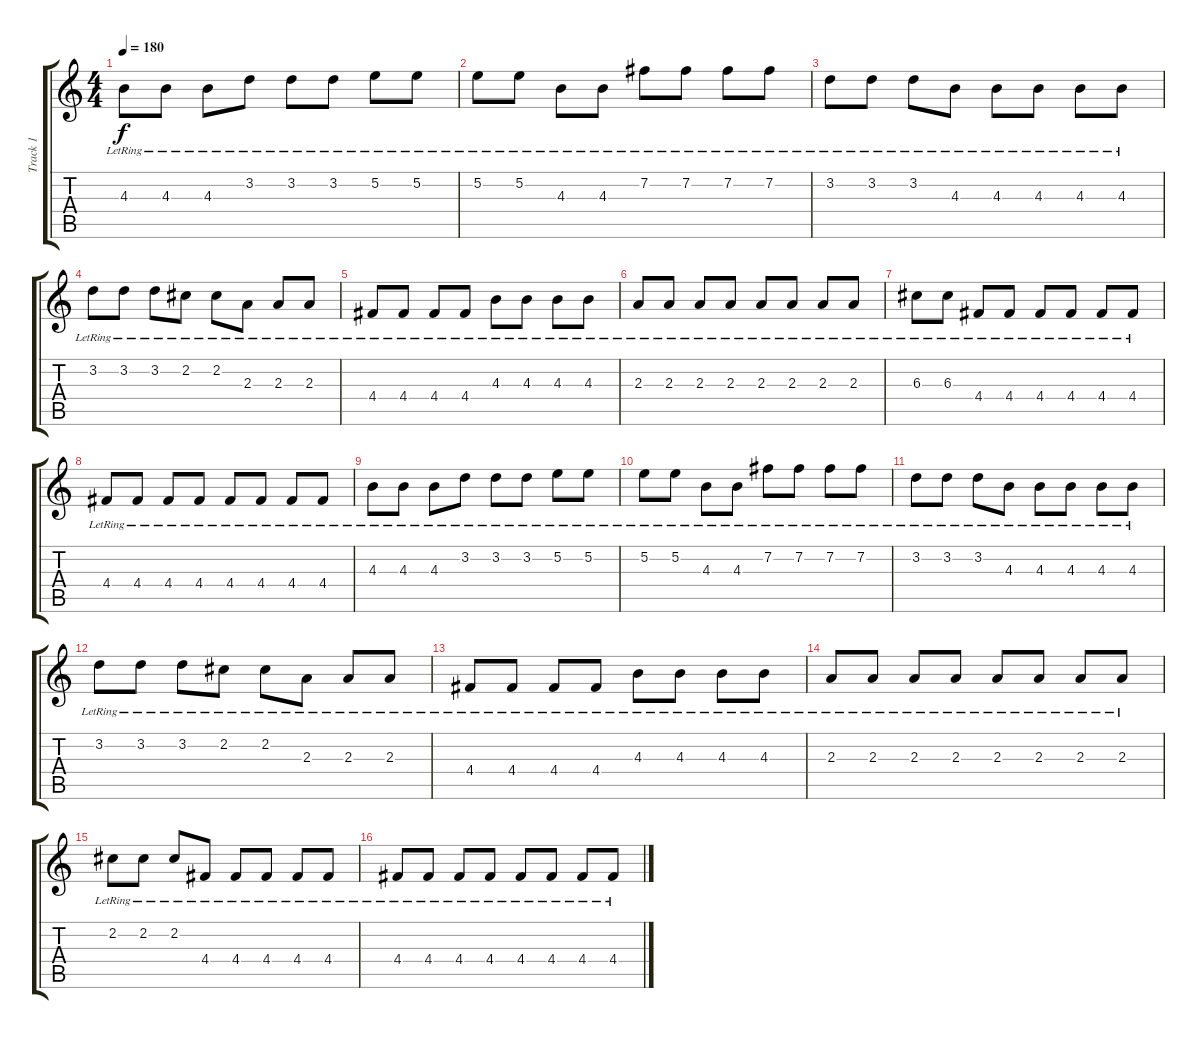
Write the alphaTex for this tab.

\track ("Track 1" "Track 1") {instrument electricpiano1}
\staff {score tabs}
\tuning (E5 B4 G4 D4 A3 E3) {hide}
\ts (4 4)
\tempo 180
\clef g2
\ks c
4.3{lr}.8{dy f instrument electricpiano1} 4.3{lr}.8 4.3{lr}.8 3.2{lr}.8 3.2{lr}.8 3.2{lr}.8 5.2{lr}.8 5.2{lr}.8 |
5.2{lr}.8 5.2{lr}.8 4.3{lr}.8 4.3{lr}.8 7.2{lr}.8 7.2{lr}.8 7.2{lr}.8 7.2{lr}.8 |
3.2{lr}.8 3.2{lr}.8 3.2{lr}.8 4.3{lr}.8 4.3{lr}.8 4.3{lr}.8 4.3{lr}.8 4.3{lr}.8 |
3.2{lr}.8 3.2{lr}.8 3.2{lr}.8 2.2{lr}.8 2.2{lr}.8 2.3{lr}.8 2.3{lr}.8 2.3{lr}.8 |
4.4{lr}.8 4.4{lr}.8 4.4{lr}.8 4.4{lr}.8 4.3{lr}.8 4.3{lr}.8 4.3{lr}.8 4.3{lr}.8 |
2.3{lr}.8 2.3{lr}.8 2.3{lr}.8 2.3{lr}.8 2.3{lr}.8 2.3{lr}.8 2.3{lr}.8 2.3{lr}.8 |
6.3{lr}.8 6.3{lr}.8 4.4{lr}.8 4.4{lr}.8 4.4{lr}.8 4.4{lr}.8 4.4{lr}.8 4.4{lr}.8 |
4.4{lr}.8 4.4{lr}.8 4.4{lr}.8 4.4{lr}.8 4.4{lr}.8 4.4{lr}.8 4.4{lr}.8 4.4{lr}.8 |
4.3{lr}.8 4.3{lr}.8 4.3{lr}.8 3.2{lr}.8 3.2{lr}.8 3.2{lr}.8 5.2{lr}.8 5.2{lr}.8 |
5.2{lr}.8 5.2{lr}.8 4.3{lr}.8 4.3{lr}.8 7.2{lr}.8 7.2{lr}.8 7.2{lr}.8 7.2{lr}.8 |
3.2{lr}.8 3.2{lr}.8 3.2{lr}.8 4.3{lr}.8 4.3{lr}.8 4.3{lr}.8 4.3{lr}.8 4.3{lr}.8 |
3.2{lr}.8 3.2{lr}.8 3.2{lr}.8 2.2{lr}.8 2.2{lr}.8 2.3{lr}.8 2.3{lr}.8 2.3{lr}.8 |
4.4{lr}.8 4.4{lr}.8 4.4{lr}.8 4.4{lr}.8 4.3{lr}.8 4.3{lr}.8 4.3{lr}.8 4.3{lr}.8 |
2.3{lr}.8 2.3{lr}.8 2.3{lr}.8 2.3{lr}.8 2.3{lr}.8 2.3{lr}.8 2.3{lr}.8 2.3{lr}.8 |
2.2{lr}.8 2.2{lr}.8 2.2{lr}.8 4.4{lr}.8 4.4{lr}.8 4.4{lr}.8 4.4{lr}.8 4.4{lr}.8 |
4.4{lr}.8 4.4{lr}.8 4.4{lr}.8 4.4{lr}.8 4.4{lr}.8 4.4{lr}.8 4.4{lr}.8 4.4{lr}.8
